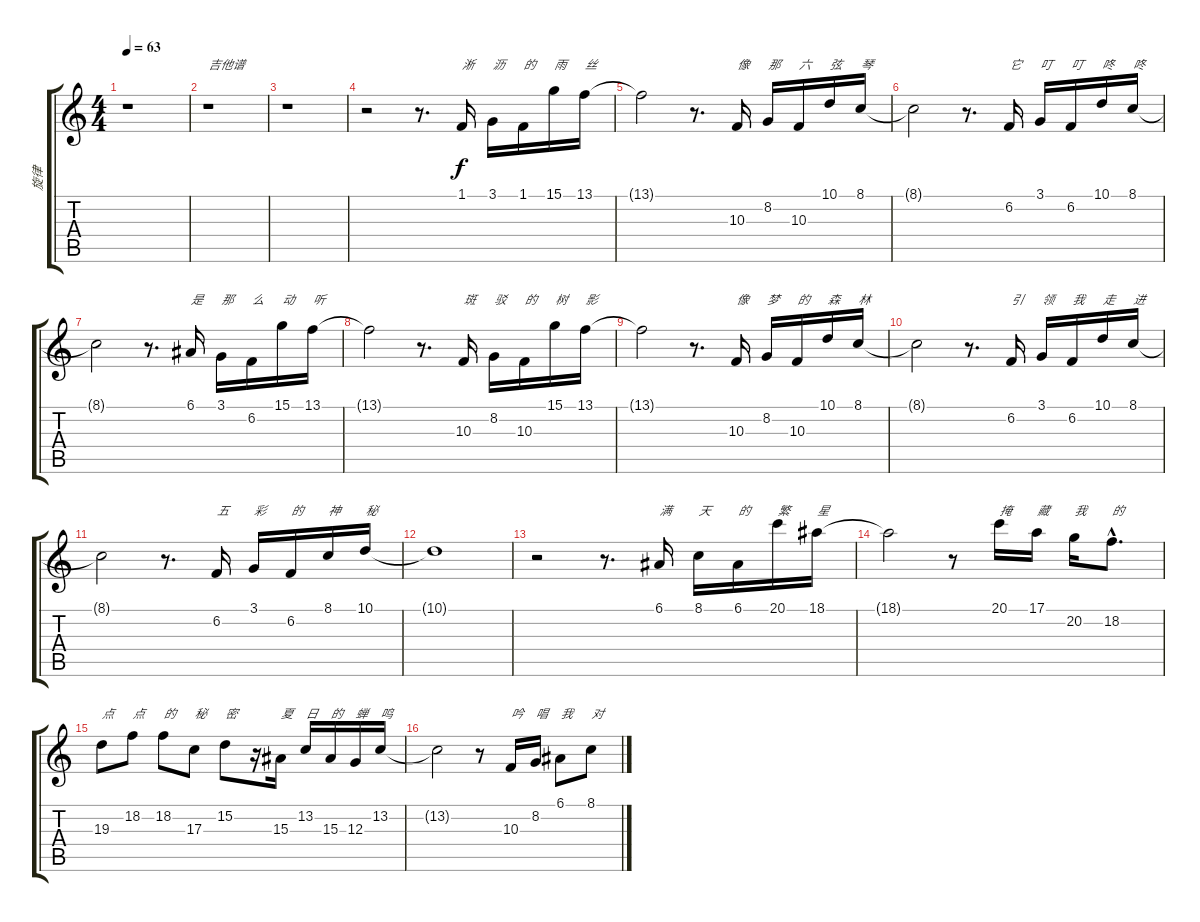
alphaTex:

\track ("旋律" "旋律") {instrument synthvoice}
\staff {score tabs}
\tuning (E4 B3 G3 D3 A2 E2) {hide}
\ts (4 4)
\tempo 63
\clef g2
\ks c
r.1{dy f instrument synthvoice} |
r.1{txt "吉他谱"} |
r.1 |
r.2 r.8{d} 1.1.16{txt "淅"} 3.1.16{txt "沥"} 1.1.16{txt "的"} 15.1.16{txt "雨"} 13.1.16{txt "丝"} |
13.1{t}.2 r.8{d} 10.3.16{txt "像"} 8.2.16{txt "那"} 10.3.16{txt "六"} 10.1.16{txt "弦"} 8.1.16{txt "琴"} |
8.1{t}.2 r.8{d} 6.2.16{txt "它"} 3.1.16{txt "叮"} 6.2.16{txt "叮"} 10.1.16{txt "咚"} 8.1.16{txt "咚"} |
8.1{t}.2 r.8{d} 6.1.16{txt "是"} 3.1.16{txt "那"} 6.2.16{txt "么"} 15.1.16{txt "动"} 13.1.16{txt "听"} |
13.1{t}.2 r.8{d} 10.3.16{txt "斑"} 8.2.16{txt "驳"} 10.3.16{txt "的"} 15.1.16{txt "树"} 13.1.16{txt "影"} |
13.1{t}.2 r.8{d} 10.3.16{txt "像"} 8.2.16{txt "梦"} 10.3.16{txt "的"} 10.1.16{txt "森"} 8.1.16{txt "林"} |
8.1{t}.2 r.8{d} 6.2.16{txt "引"} 3.1.16{txt "领"} 6.2.16{txt "我"} 10.1.16{txt "走"} 8.1.16{txt "进"} |
8.1{t}.2 r.8{d} 6.2.16{txt "五"} 3.1.16{txt "彩"} 6.2.16{txt "的"} 8.1.16{txt "神"} 10.1.16{txt "秘"} |
10.1{t}.1 |
r.2 r.8{d} 6.1.16{txt "满"} 8.1.16{txt "天"} 6.1.16{txt "的"} 20.1.16{txt "繁"} 18.1.16{txt "星"} |
18.1{t}.2 r.8 20.1.16{txt "掩"} 17.1.16{txt "藏"} 20.2.16{txt "我"} 18.2{hac}.8{d txt "的"} |
19.3.8{txt "点"} 18.2.8{txt "点"} 18.2.8{txt "的"} 17.3.8{txt "秘"} 15.2.8{txt "密"} r.16 15.3.16{txt "夏"} 13.2.16{txt "日"} 15.3.16{txt "的"} 12.3.16{txt "蝉"} 13.2.16{txt "鸣"} |
13.2{t}.2 r.8 10.3.16{txt "吟"} 8.2.16{txt "唱"} 6.1.8{txt "我"} 8.1.8{txt "对"}
